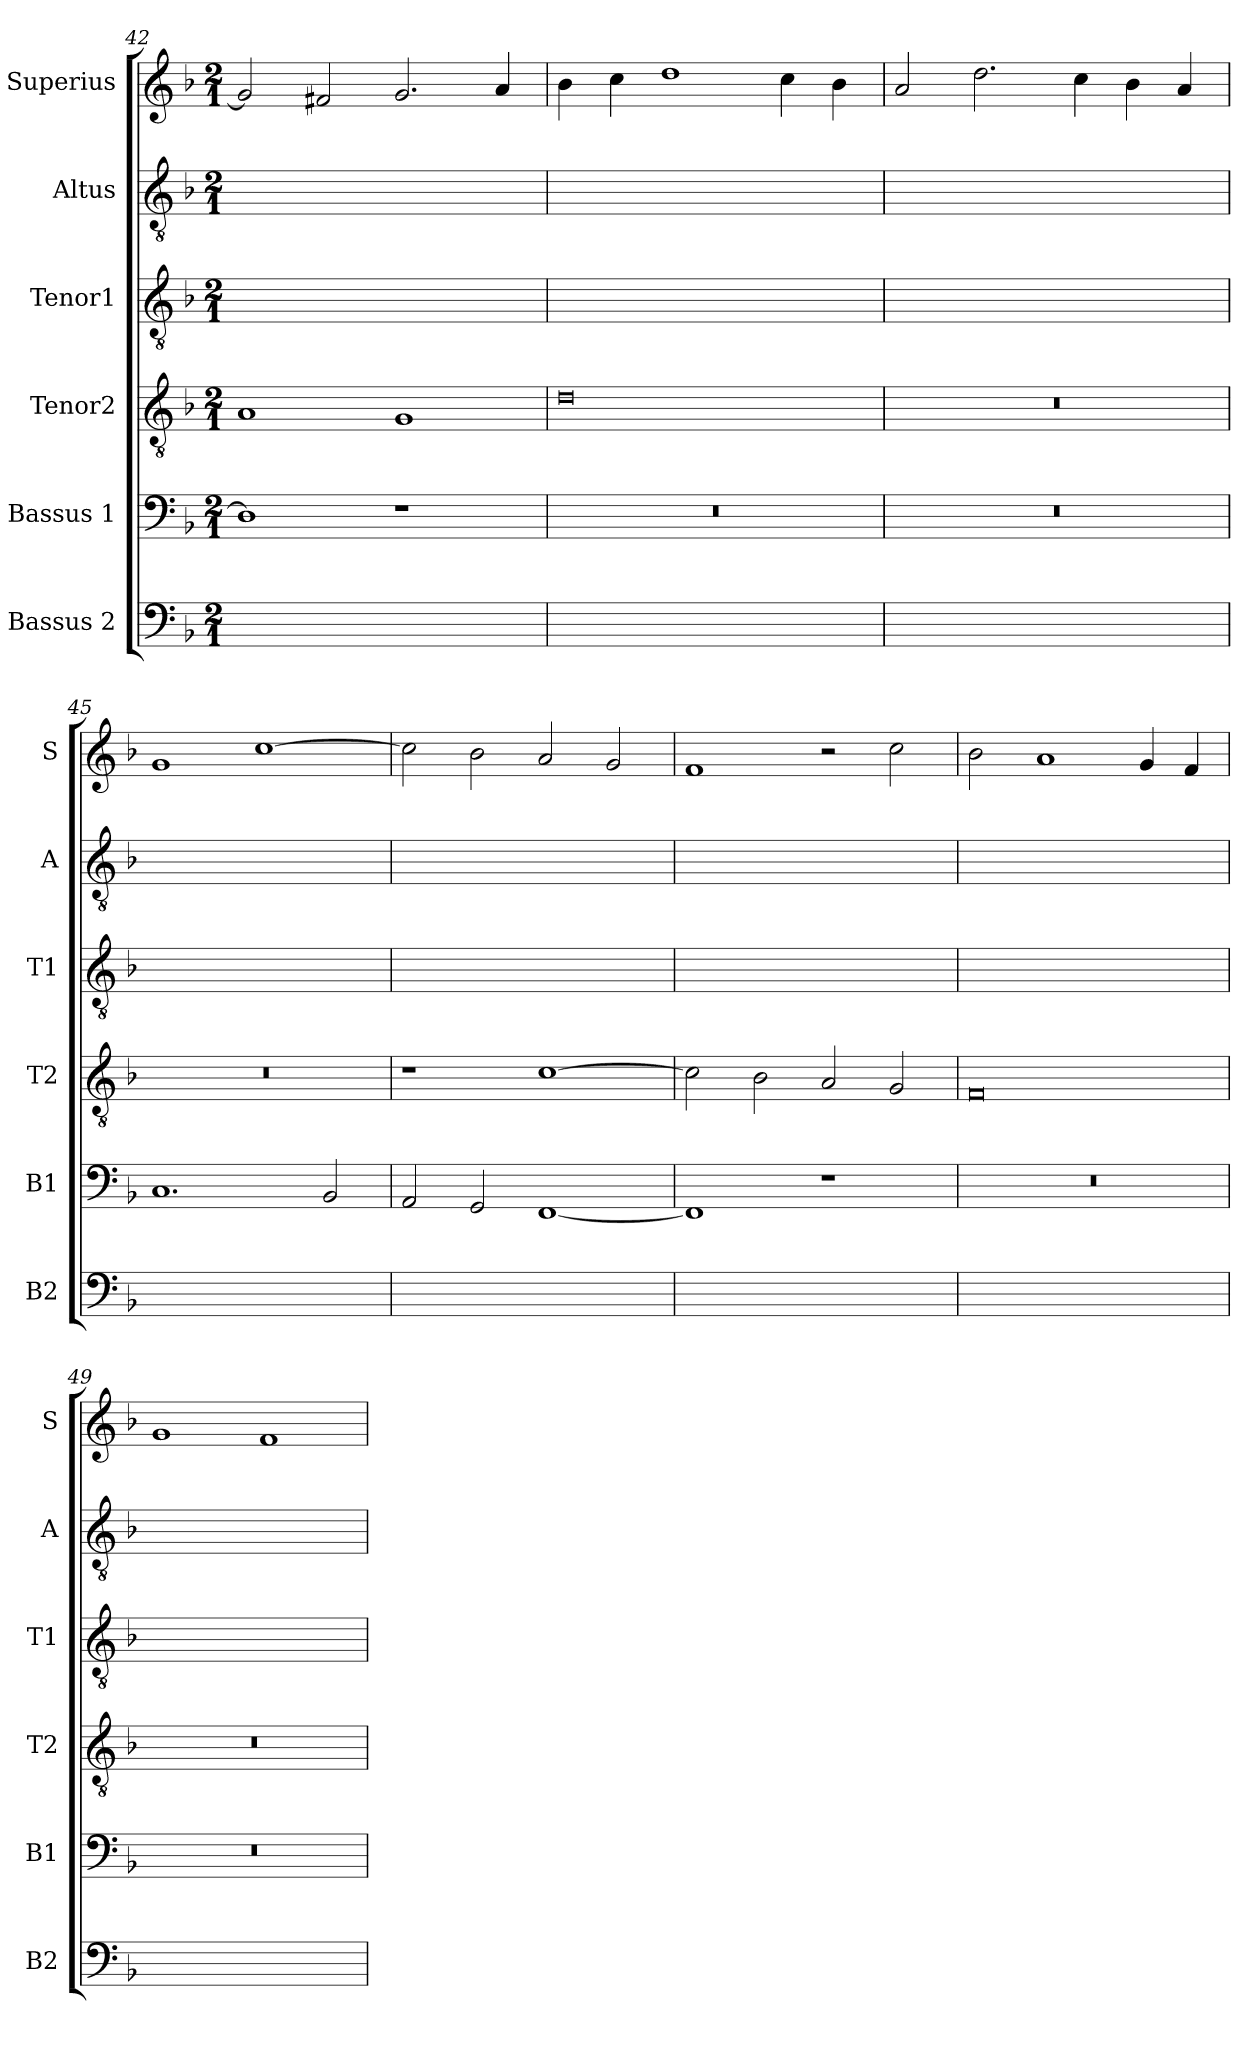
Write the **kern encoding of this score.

**kern	**kern	**kern	**kern	**kern	**kern
*part6	*part5	*part4	*part3	*part2	*part1
*staff6	*staff5	*staff4	*staff3	*staff2	*staff1
*I"Bassus 2	*I"Bassus 1	*I"Tenor2	*I"Tenor1	*I"Altus	*I"Superius
*I'B2	*I'B1	*I'T2	*I'T1	*I'A	*I'S
*clefF4	*clefF4	*clefGv2	*clefGv2	*clefGv2	*clefG2
*k[b-]	*k[b-]	*k[b-]	*k[b-]	*k[b-]	*k[b-]
*d:	*d:	*d:	*d:	*d:	*d:
*M2/1	*M2/1	*M2/1	*M2/1	*M2/1	*M2/1
=42	=42	=42	=42	=42	=42
0ryy	1D]	1A	0ryy	0ryy	2g]
.	.	.	.	.	2f#X
.	1r	1G	.	.	2.g
.	.	.	.	.	4a
=43	=43	=43	=43	=43	=43
0ryy	0r	0d	0ryy	0ryy	4b-
.	.	.	.	.	4cc
.	.	.	.	.	1dd
.	.	.	.	.	4cc
.	.	.	.	.	4b-
=44	=44	=44	=44	=44	=44
0ryy	0r	0r	0ryy	0ryy	2a
.	.	.	.	.	2.dd
.	.	.	.	.	4cc
.	.	.	.	.	4b-
.	.	.	.	.	4a
=45	=45	=45	=45	=45	=45
0ryy	1.C	0r	0ryy	0ryy	1g
.	.	.	.	.	[1cc
.	2BB-	.	.	.	.
=46	=46	=46	=46	=46	=46
0ryy	2AA	1r	0ryy	0ryy	2cc]
.	2GG	.	.	.	2b-
.	[1FF	[1c	.	.	2a
.	.	.	.	.	2g
=47	=47	=47	=47	=47	=47
0ryy	1FF]	2c]	0ryy	0ryy	1f
.	.	2B-	.	.	.
.	1r	2A	.	.	2r
.	.	2G	.	.	2cc
=48	=48	=48	=48	=48	=48
0ryy	0r	0F	0ryy	0ryy	2b-
.	.	.	.	.	1a
.	.	.	.	.	4g
.	.	.	.	.	4f
=49	=49	=49	=49	=49	=49
0ryy	0r	0r	0ryy	0ryy	1g
.	.	.	.	.	1f
=	=	=	=	=	=
*-	*-	*-	*-	*-	*-
